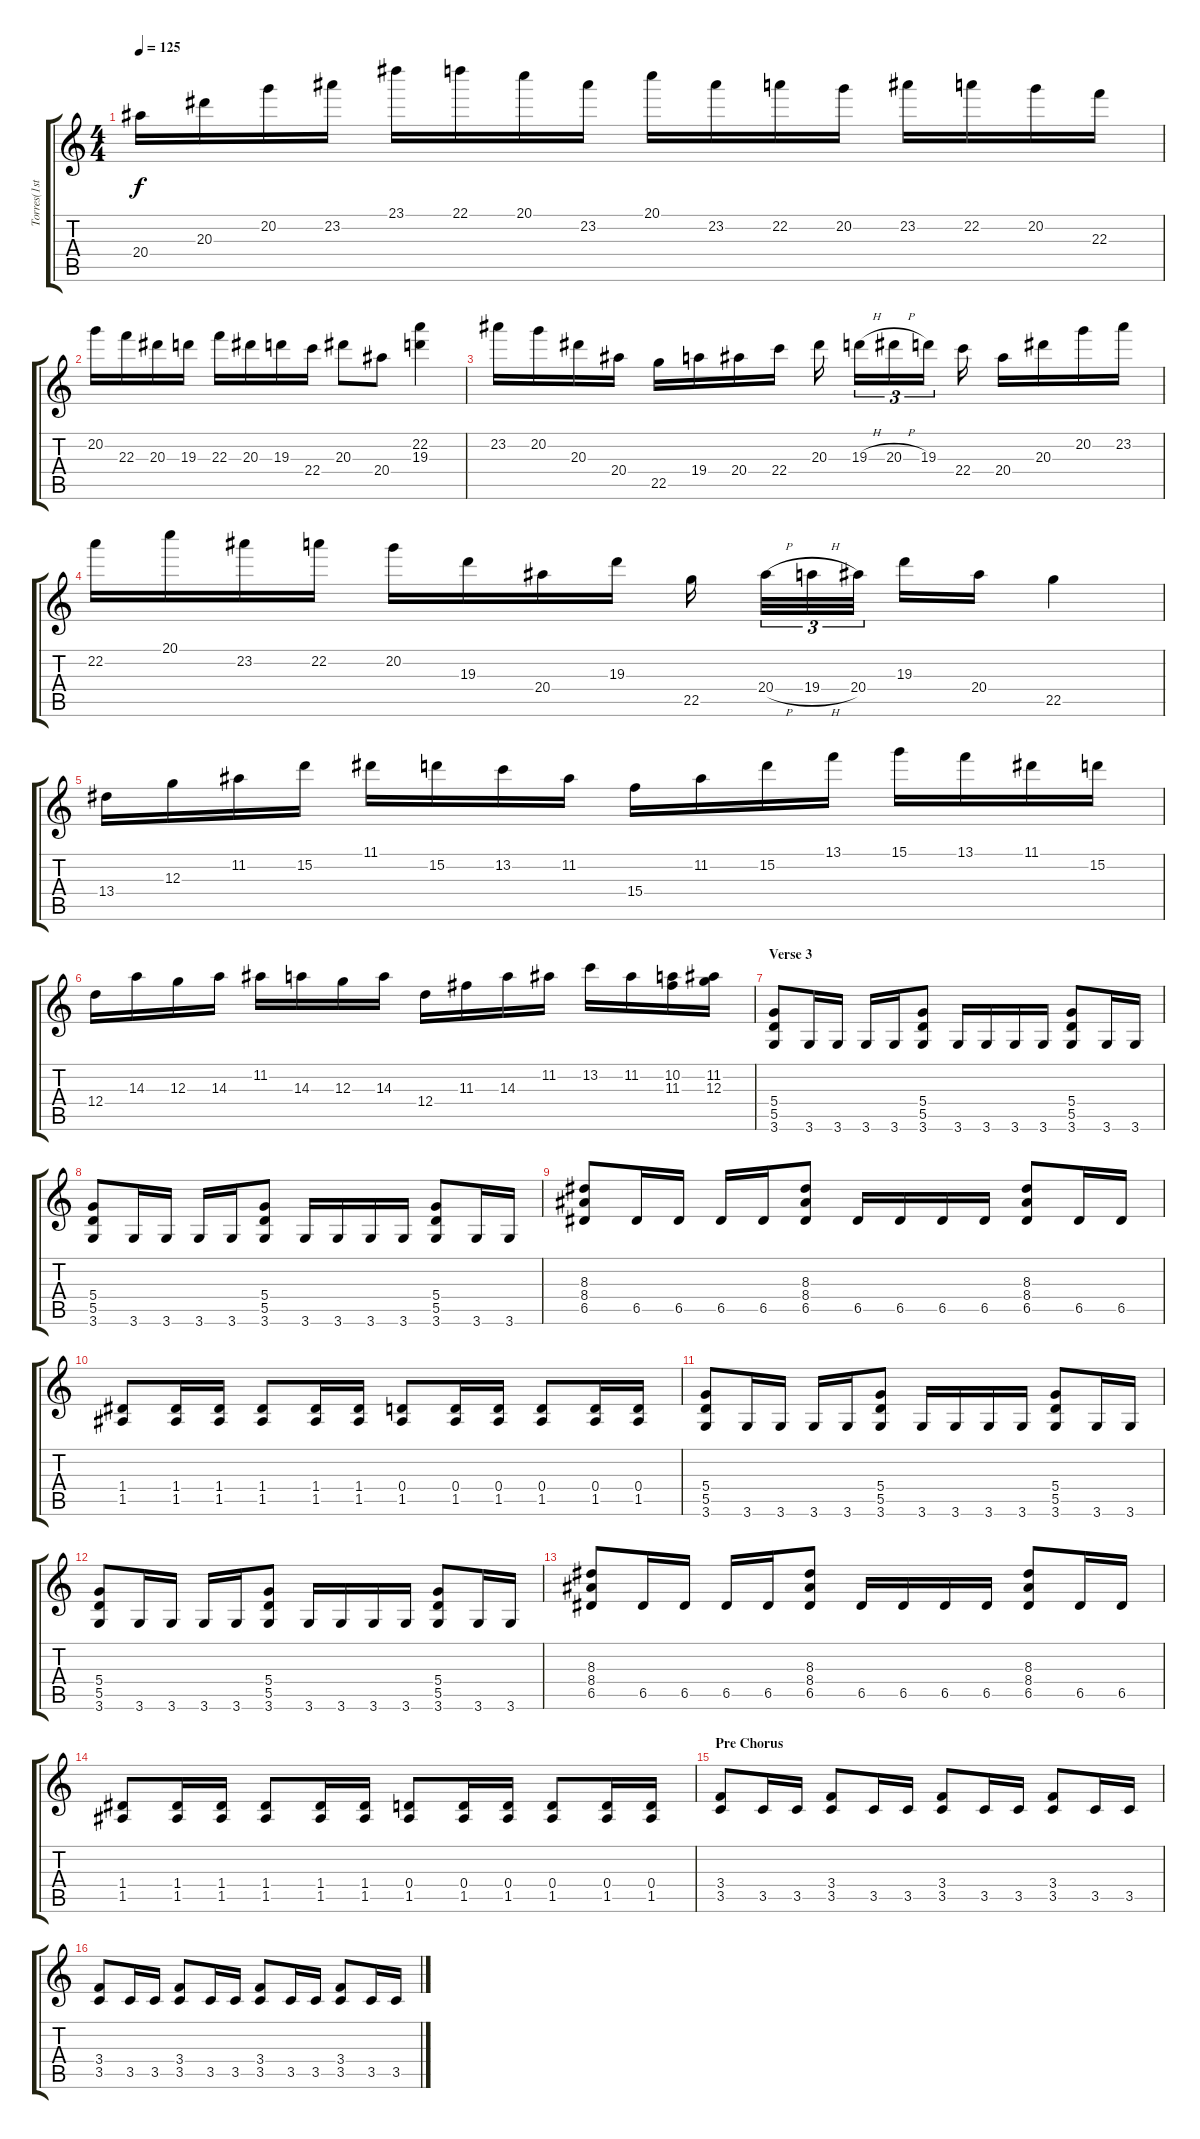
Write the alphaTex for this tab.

\track ("Torres(1st Guitar)" "Torres(1st") {instrument distortionguitar}
\staff {score tabs}
\tuning (E4 B3 G3 D3 A2 E2) {hide}
\ts (4 4)
\tempo 125
\clef g2
\ks c
20.4.16{dy f} 20.3.16 20.2.16 23.2.16 23.1.16 22.1.16 20.1.16 23.2.16 20.1.16 23.2.16 22.2.16 20.2.16 23.2.16 22.2.16 20.2.16 22.3.16 |
20.2.16 22.3.16 20.3.16 19.3.16 22.3.16 20.3.16 19.3.16 22.4.16 20.3.8 20.4.8 (22.2 19.3).4 |
23.2.16 20.2.16 20.3.16 20.4.16 22.5.16 19.4.16 20.4.16 22.4.16 20.3.16 19.3{h}.16{tu (3 2)} 20.3{h}.16{tu (3 2)} 19.3.16{tu (3 2)} 22.4.16 20.4.16 20.3.16 20.2.16 23.2.16 |
22.2.16 20.1.16 23.2.16 22.2.16 20.2.16 19.3.16 20.4.16 19.3.16 22.5.16 20.4{h}.32{tu (3 2)} 19.4{h}.32{tu (3 2)} 20.4.32{tu (3 2)} 19.3.16 20.4.16 22.5.4 |
13.4.16 12.3.16 11.2.16 15.2.16 11.1.16 15.2.16 13.2.16 11.2.16 15.4.16 11.2.16 15.2.16 13.1.16 15.1.16 13.1.16 11.1.16 15.2.16 |
12.4.16 14.3.16 12.3.16 14.3.16 11.2.16 14.3.16 12.3.16 14.3.16 12.4.16 11.3.16 14.3.16 11.2.16 13.2.16 11.2.16 (10.2 11.3).16 (11.2 12.3).16 |
\section ("" "Verse 3")
(5.4 5.5 3.6).8 3.6.16 3.6.16 3.6.16 3.6.16 (5.4 5.5 3.6).8 3.6.16 3.6.16 3.6.16 3.6.16 (5.4 5.5 3.6).8 3.6.16 3.6.16 |
(5.4 5.5 3.6).8 3.6.16 3.6.16 3.6.16 3.6.16 (5.4 5.5 3.6).8 3.6.16 3.6.16 3.6.16 3.6.16 (5.4 5.5 3.6).8 3.6.16 3.6.16 |
(8.3 8.4 6.5).8 6.5.16 6.5.16 6.5.16 6.5.16 (8.3 8.4 6.5).8 6.5.16 6.5.16 6.5.16 6.5.16 (8.3 8.4 6.5).8 6.5.16 6.5.16 |
(1.4 1.5).8 (1.4 1.5).16 (1.4 1.5).16 (1.4 1.5).8 (1.4 1.5).16 (1.4 1.5).16 (0.4 1.5).8 (0.4 1.5).16 (0.4 1.5).16 (0.4 1.5).8 (0.4 1.5).16 (0.4 1.5).16 |
(5.4 5.5 3.6).8 3.6.16 3.6.16 3.6.16 3.6.16 (5.4 5.5 3.6).8 3.6.16 3.6.16 3.6.16 3.6.16 (5.4 5.5 3.6).8 3.6.16 3.6.16 |
(5.4 5.5 3.6).8 3.6.16 3.6.16 3.6.16 3.6.16 (5.4 5.5 3.6).8 3.6.16 3.6.16 3.6.16 3.6.16 (5.4 5.5 3.6).8 3.6.16 3.6.16 |
(8.3 8.4 6.5).8 6.5.16 6.5.16 6.5.16 6.5.16 (8.3 8.4 6.5).8 6.5.16 6.5.16 6.5.16 6.5.16 (8.3 8.4 6.5).8 6.5.16 6.5.16 |
(1.4 1.5).8 (1.4 1.5).16 (1.4 1.5).16 (1.4 1.5).8 (1.4 1.5).16 (1.4 1.5).16 (0.4 1.5).8 (0.4 1.5).16 (0.4 1.5).16 (0.4 1.5).8 (0.4 1.5).16 (0.4 1.5).16 |
\section ("" "Pre Chorus")
(3.4 3.5).8 3.5.16 3.5.16 (3.4 3.5).8 3.5.16 3.5.16 (3.4 3.5).8 3.5.16 3.5.16 (3.4 3.5).8 3.5.16 3.5.16 |
(3.4 3.5).8 3.5.16 3.5.16 (3.4 3.5).8 3.5.16 3.5.16 (3.4 3.5).8 3.5.16 3.5.16 (3.4 3.5).8 3.5.16 3.5.16
